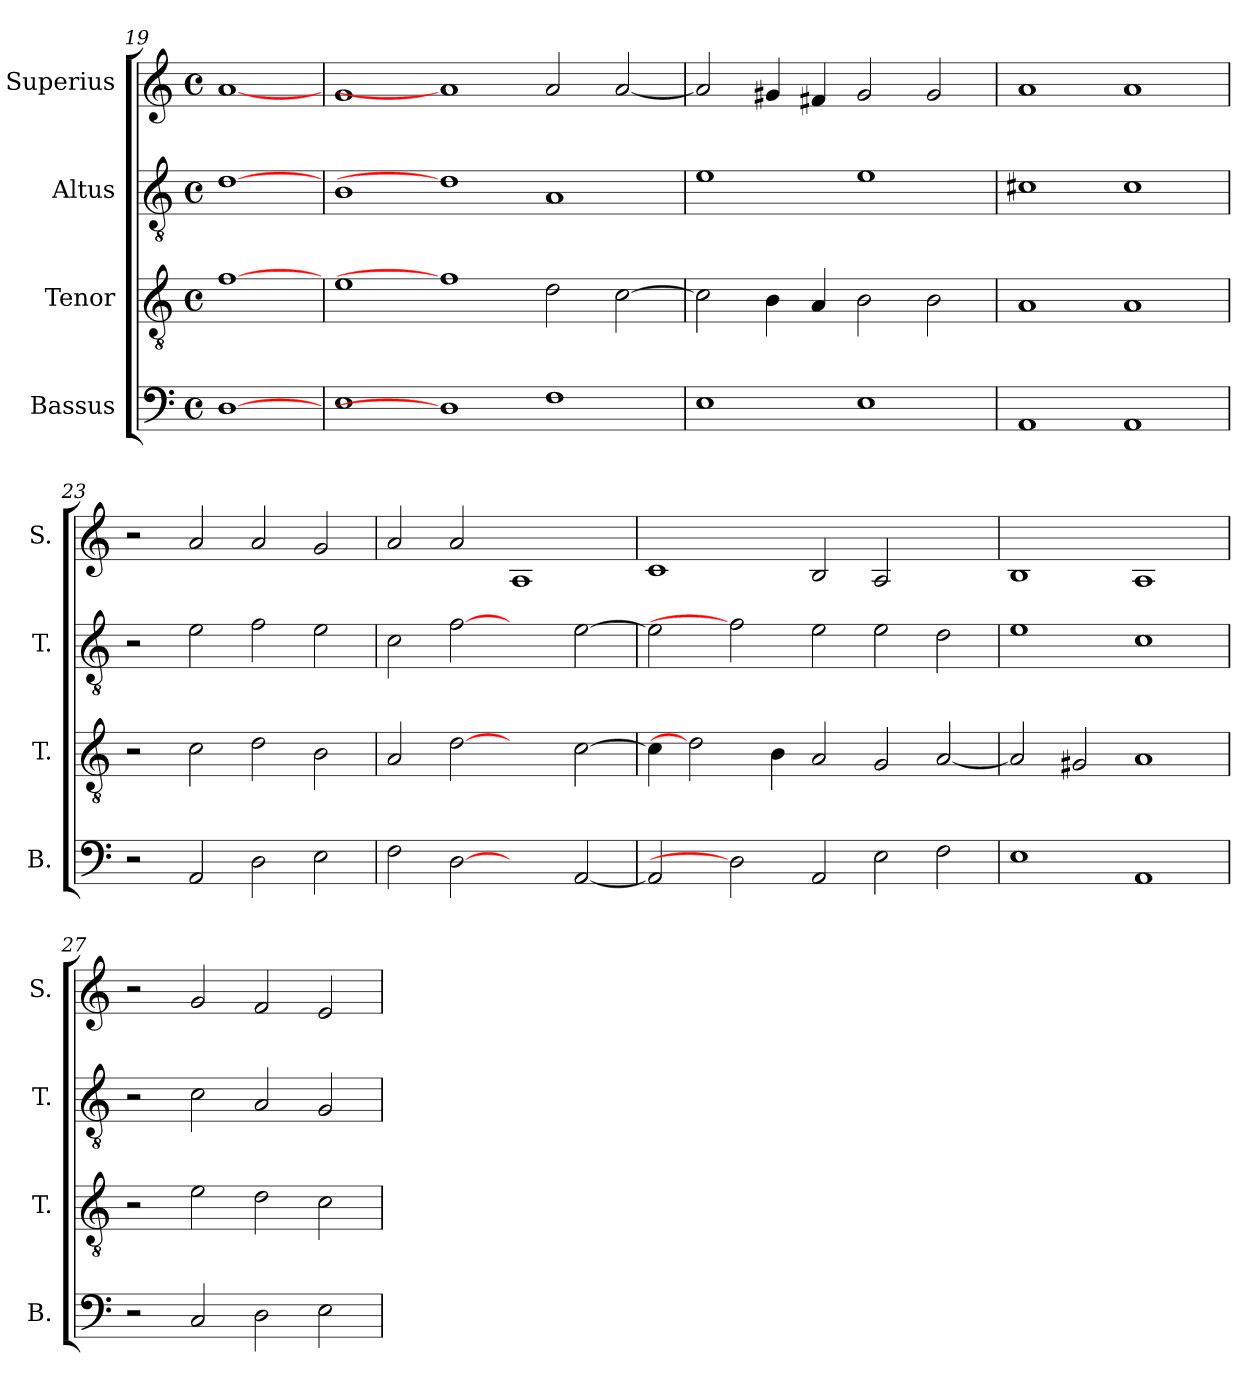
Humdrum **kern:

**kern	**kern	**kern	**kern
*part4	*part3	*part2	*part1
*staff4	*staff3	*staff2	*staff1
*I"Bassus	*I"Tenor	*I"Altus	*I"Superius
*I'B.	*I'T.	*I'T.	*I'S.
*clefF4	*clefGv2	*clefGv2	*clefG2
*	*ITrd7c12	*ITrd7c12	*
*k[]	*k[]	*k[]	*k[]
*C:	*C:	*C:	*C:
*M4/4	*M4/4	*M4/4	*M4/4
*met(c)	*met(c)	*met(c)	*met(c)
=19	=19	=19	=19
[1Di	[1Fi	[1Di	[1ai
!!LO:LB:g=z
=20	=20	=20	=20
1Ei	1Ei	1BBi	1gi
1Di]	1Fi]	1Di]	1ai]
1Fi	2Di\	1AAi	2ai/
.	[>2Ci\	.	[<2ai/
=21	=21	=21	=21
1Ei	2Ci\]	1Ei	2ai/]
.	4BBi\	.	4g#Xi/
.	4AAi/	.	4f#Xi/
1Ei	2BBi\	1Ei	2g#i/
.	2BBi\	.	2g#i/
=22	=22	=22	=22
1AAi	1AAi	1C#Xi	1ai
1AAi	1AAi	1C#i	1ai
=23	=23	=23	=23
2r	2r	2r	2r
2AAi/	2Ci\	2Ei\	2ai/
2Di\	2Di\	2Fi\	2ai/
2Ei\	2BBi\	2Ei\	2gi/
=24	=24	=24	=24
2Fi\	2AAi/	2Ci\	2ai/
[2Di	[2Di	[2Fi	2ai/
2ryy	2ryy	2ryy	1Ai
[<2AAi/	[>2Ci\	[>2Ei\	.
!!LO:PB:g=z
=25	=25	=25	=25
2AAi/]	4Ci\]	2Ei\]	1ci
.	2Di]	.	.
2Di]	.	2Fi]	.
.	4BBi\	.	.
2AAi/	2AAi/	2Ei\	2Bi/
2Ei\	2GGi/	2Ei\	2Ai/
2Fi\	[<2AAi/	2Di\	2ryy
=26	=26	=26	=26
1Ei	2AAi/]	1Ei	1Bi
.	2GG#Xi/	.	.
1AAi	1AAi	1Ci	1Ai
=27	=27	=27	=27
2r	2r	2r	2r
2Ci/	2Ei\	2Ci\	2gi/
2Di\	2Di\	2AAi/	2fi/
2Ei\	2Ci\	2GGi/	2ei/
=	=	=	=
*-	*-	*-	*-
